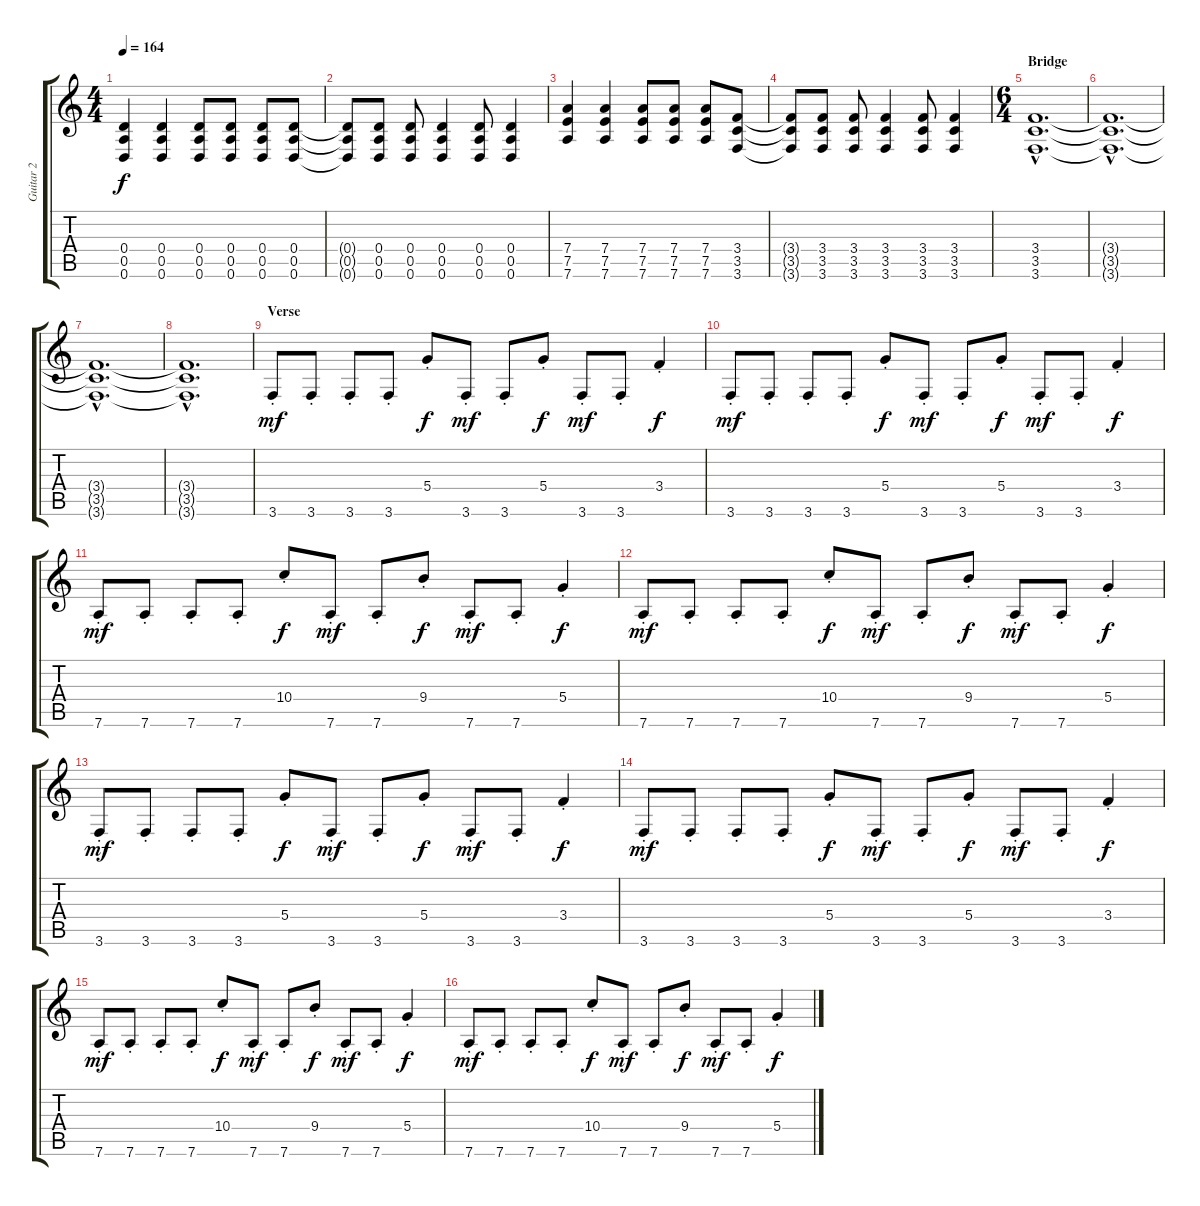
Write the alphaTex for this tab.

\track ("Guitar 2" "Guitar 2") {instrument distortionguitar}
\staff {score tabs}
\tuning (E4 B3 G3 D3 A2 D2) {hide}
\ts (4 4)
\tempo 164
\clef g2
\ks c
(0.4 0.5 0.6).4{dy f} (0.4 0.5 0.6).4 (0.4 0.5 0.6).8 (0.4 0.5 0.6).8 (0.4 0.5 0.6).8 (0.4 0.5 0.6).8 |
(0.4{t} 0.5{t} 0.6{t}).8 (0.4 0.5 0.6).8 (0.4 0.5 0.6).8 (0.4 0.5 0.6).4 (0.4 0.5 0.6).8 (0.4 0.5 0.6).4 |
(7.4 7.5 7.6).4 (7.4 7.5 7.6).4 (7.4 7.5 7.6).8 (7.4 7.5 7.6).8 (7.4 7.5 7.6).8 (3.4 3.5 3.6).8 |
(3.4{t} 3.5{t} 3.6{t}).8 (3.4 3.5 3.6).8 (3.4 3.5 3.6).8 (3.4 3.5 3.6).4 (3.4 3.5 3.6).8 (3.4 3.5 3.6).4 |
\ts (6 4)
\section ("" "Bridge")
(3.4{hac} 3.5{hac} 3.6{hac}).1{d volume 7} |
(3.4{hac t} 3.5{hac t} 3.6{hac t}).1{d} |
(3.4{hac t} 3.5{hac t} 3.6{hac t}).1{d volume 4} |
(3.4{hac t} 3.5{hac t} 3.6{hac t}).1{d} |
\section ("" "Verse")
3.6{st}.8{dy mf volume 11} 3.6{st}.8 3.6{st}.8 3.6{st}.8 5.4{st}.8{dy f} 3.6{st}.8{dy mf} 3.6{st}.8 5.4{st}.8{dy f} 3.6{st}.8{dy mf} 3.6{st}.8 3.4{st}.4{dy f} |
3.6{st}.8{dy mf} 3.6{st}.8 3.6{st}.8 3.6{st}.8 5.4{st}.8{dy f} 3.6{st}.8{dy mf} 3.6{st}.8 5.4{st}.8{dy f} 3.6{st}.8{dy mf} 3.6{st}.8 3.4{st}.4{dy f} |
7.6{st}.8{dy mf} 7.6{st}.8 7.6{st}.8 7.6{st}.8 10.4{st}.8{dy f} 7.6{st}.8{dy mf} 7.6{st}.8 9.4{st}.8{dy f} 7.6{st}.8{dy mf} 7.6{st}.8 5.4{st}.4{dy f} |
7.6{st}.8{dy mf} 7.6{st}.8 7.6{st}.8 7.6{st}.8 10.4{st}.8{dy f} 7.6{st}.8{dy mf} 7.6{st}.8 9.4{st}.8{dy f} 7.6{st}.8{dy mf} 7.6{st}.8 5.4{st}.4{dy f} |
3.6{st}.8{dy mf} 3.6{st}.8 3.6{st}.8 3.6{st}.8 5.4{st}.8{dy f} 3.6{st}.8{dy mf} 3.6{st}.8 5.4{st}.8{dy f} 3.6{st}.8{dy mf} 3.6{st}.8 3.4{st}.4{dy f} |
3.6{st}.8{dy mf} 3.6{st}.8 3.6{st}.8 3.6{st}.8 5.4{st}.8{dy f} 3.6{st}.8{dy mf} 3.6{st}.8 5.4{st}.8{dy f} 3.6{st}.8{dy mf} 3.6{st}.8 3.4{st}.4{dy f} |
7.6{st}.8{dy mf} 7.6{st}.8 7.6{st}.8 7.6{st}.8 10.4{st}.8{dy f} 7.6{st}.8{dy mf} 7.6{st}.8 9.4{st}.8{dy f} 7.6{st}.8{dy mf} 7.6{st}.8 5.4{st}.4{dy f} |
7.6{st}.8{dy mf} 7.6{st}.8 7.6{st}.8 7.6{st}.8 10.4{st}.8{dy f} 7.6{st}.8{dy mf} 7.6{st}.8 9.4{st}.8{dy f} 7.6{st}.8{dy mf} 7.6{st}.8 5.4{st}.4{dy f}
